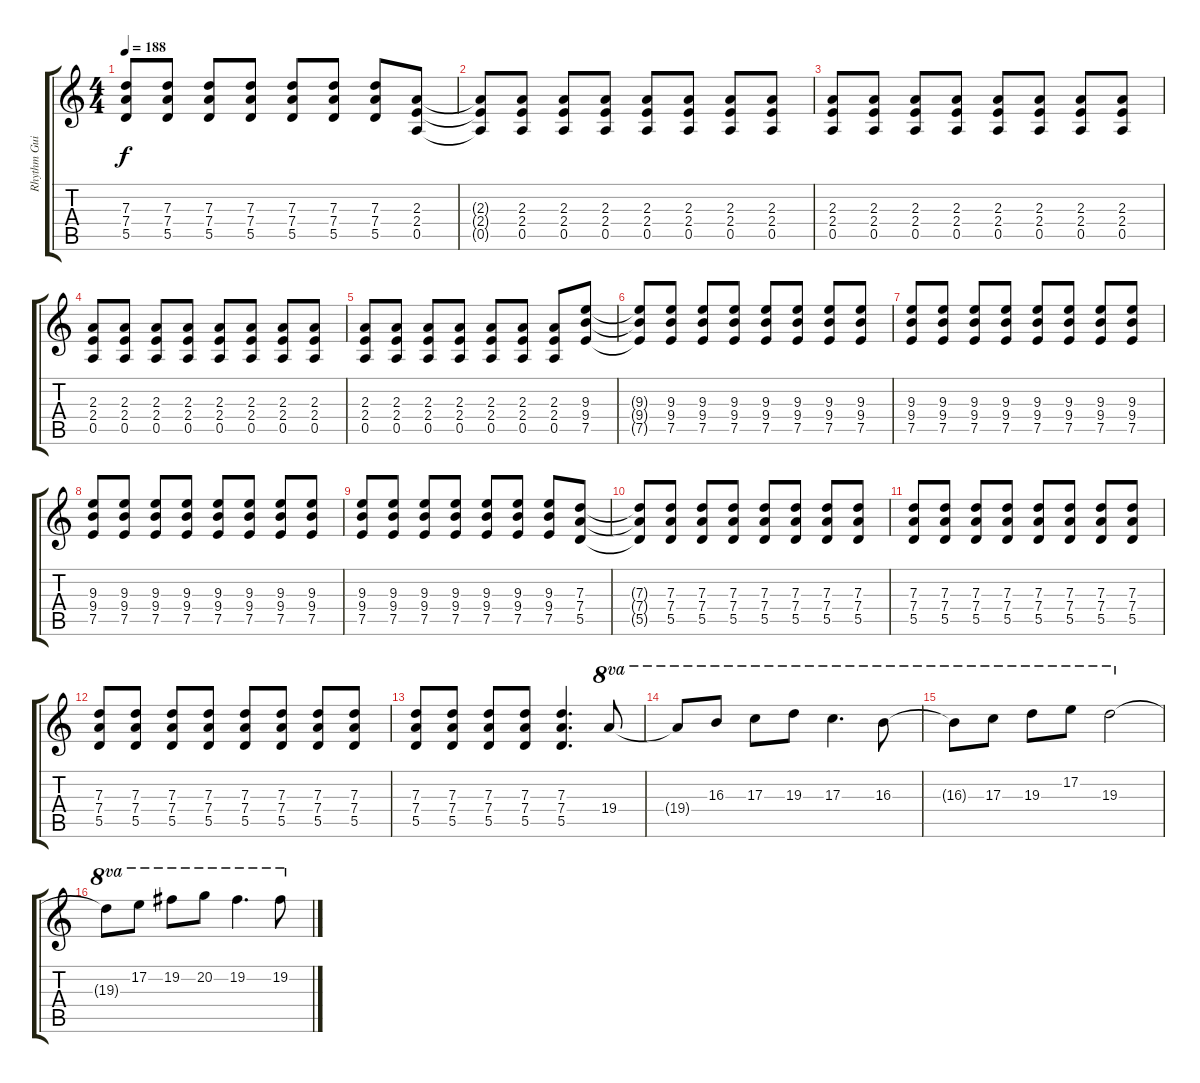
\track ("Rhythm Guitar - Mick Cripps" "Rhythm Gui") {instrument overdrivenguitar}
\staff {score tabs}
\tuning (E4 B3 G3 D3 A2 E2) {hide}
\ts (4 4)
\tempo 188
\clef g2
\ks c
(7.3 7.4 5.5).8{dy f} (7.3 7.4 5.5).8 (7.3 7.4 5.5).8 (7.3 7.4 5.5).8 (7.3 7.4 5.5).8 (7.3 7.4 5.5).8 (7.3 7.4 5.5).8 (2.3 2.4 0.5).8 |
(2.3{t} 2.4{t} 0.5{t}).8 (2.3 2.4 0.5).8 (2.3 2.4 0.5).8 (2.3 2.4 0.5).8 (2.3 2.4 0.5).8 (2.3 2.4 0.5).8 (2.3 2.4 0.5).8 (2.3 2.4 0.5).8 |
(2.3 2.4 0.5).8 (2.3 2.4 0.5).8 (2.3 2.4 0.5).8 (2.3 2.4 0.5).8 (2.3 2.4 0.5).8 (2.3 2.4 0.5).8 (2.3 2.4 0.5).8 (2.3 2.4 0.5).8 |
(2.3 2.4 0.5).8 (2.3 2.4 0.5).8 (2.3 2.4 0.5).8 (2.3 2.4 0.5).8 (2.3 2.4 0.5).8 (2.3 2.4 0.5).8 (2.3 2.4 0.5).8 (2.3 2.4 0.5).8 |
(2.3 2.4 0.5).8 (2.3 2.4 0.5).8 (2.3 2.4 0.5).8 (2.3 2.4 0.5).8 (2.3 2.4 0.5).8 (2.3 2.4 0.5).8 (2.3 2.4 0.5).8 (9.3 9.4 7.5).8 |
(9.3{t} 9.4{t} 7.5{t}).8 (9.3 9.4 7.5).8 (9.3 9.4 7.5).8 (9.3 9.4 7.5).8 (9.3 9.4 7.5).8 (9.3 9.4 7.5).8 (9.3 9.4 7.5).8 (9.3 9.4 7.5).8 |
(9.3 9.4 7.5).8 (9.3 9.4 7.5).8 (9.3 9.4 7.5).8 (9.3 9.4 7.5).8 (9.3 9.4 7.5).8 (9.3 9.4 7.5).8 (9.3 9.4 7.5).8 (9.3 9.4 7.5).8 |
(9.3 9.4 7.5).8 (9.3 9.4 7.5).8 (9.3 9.4 7.5).8 (9.3 9.4 7.5).8 (9.3 9.4 7.5).8 (9.3 9.4 7.5).8 (9.3 9.4 7.5).8 (9.3 9.4 7.5).8 |
(9.3 9.4 7.5).8 (9.3 9.4 7.5).8 (9.3 9.4 7.5).8 (9.3 9.4 7.5).8 (9.3 9.4 7.5).8 (9.3 9.4 7.5).8 (9.3 9.4 7.5).8 (7.3 7.4 5.5).8 |
(7.3{t} 7.4{t} 5.5{t}).8 (7.3 7.4 5.5).8 (7.3 7.4 5.5).8 (7.3 7.4 5.5).8 (7.3 7.4 5.5).8 (7.3 7.4 5.5).8 (7.3 7.4 5.5).8 (7.3 7.4 5.5).8 |
(7.3 7.4 5.5).8 (7.3 7.4 5.5).8 (7.3 7.4 5.5).8 (7.3 7.4 5.5).8 (7.3 7.4 5.5).8 (7.3 7.4 5.5).8 (7.3 7.4 5.5).8 (7.3 7.4 5.5).8 |
(7.3 7.4 5.5).8 (7.3 7.4 5.5).8 (7.3 7.4 5.5).8 (7.3 7.4 5.5).8 (7.3 7.4 5.5).8 (7.3 7.4 5.5).8 (7.3 7.4 5.5).8 (7.3 7.4 5.5).8 |
(7.3 7.4 5.5).8 (7.3 7.4 5.5).8 (7.3 7.4 5.5).8 (7.3 7.4 5.5).8 (7.3 7.4 5.5).4{d} 19.4.8{ot 8va} |
19.4{t}.8{ot 8va} 16.3.8{ot 8va} 17.3.8{ot 8va} 19.3.8{ot 8va} 17.3.4{d ot 8va} 16.3.8{ot 8va} |
16.3{t}.8{ot 8va} 17.3.8{ot 8va} 19.3.8{ot 8va} 17.2.8{ot 8va} 19.3.2{ot 8va} |
19.3{t}.8{ot 8va} 17.2.8{ot 8va} 19.2.8{ot 8va} 20.2.8{ot 8va} 19.2.4{d ot 8va} 19.2.8{ot 8va}
